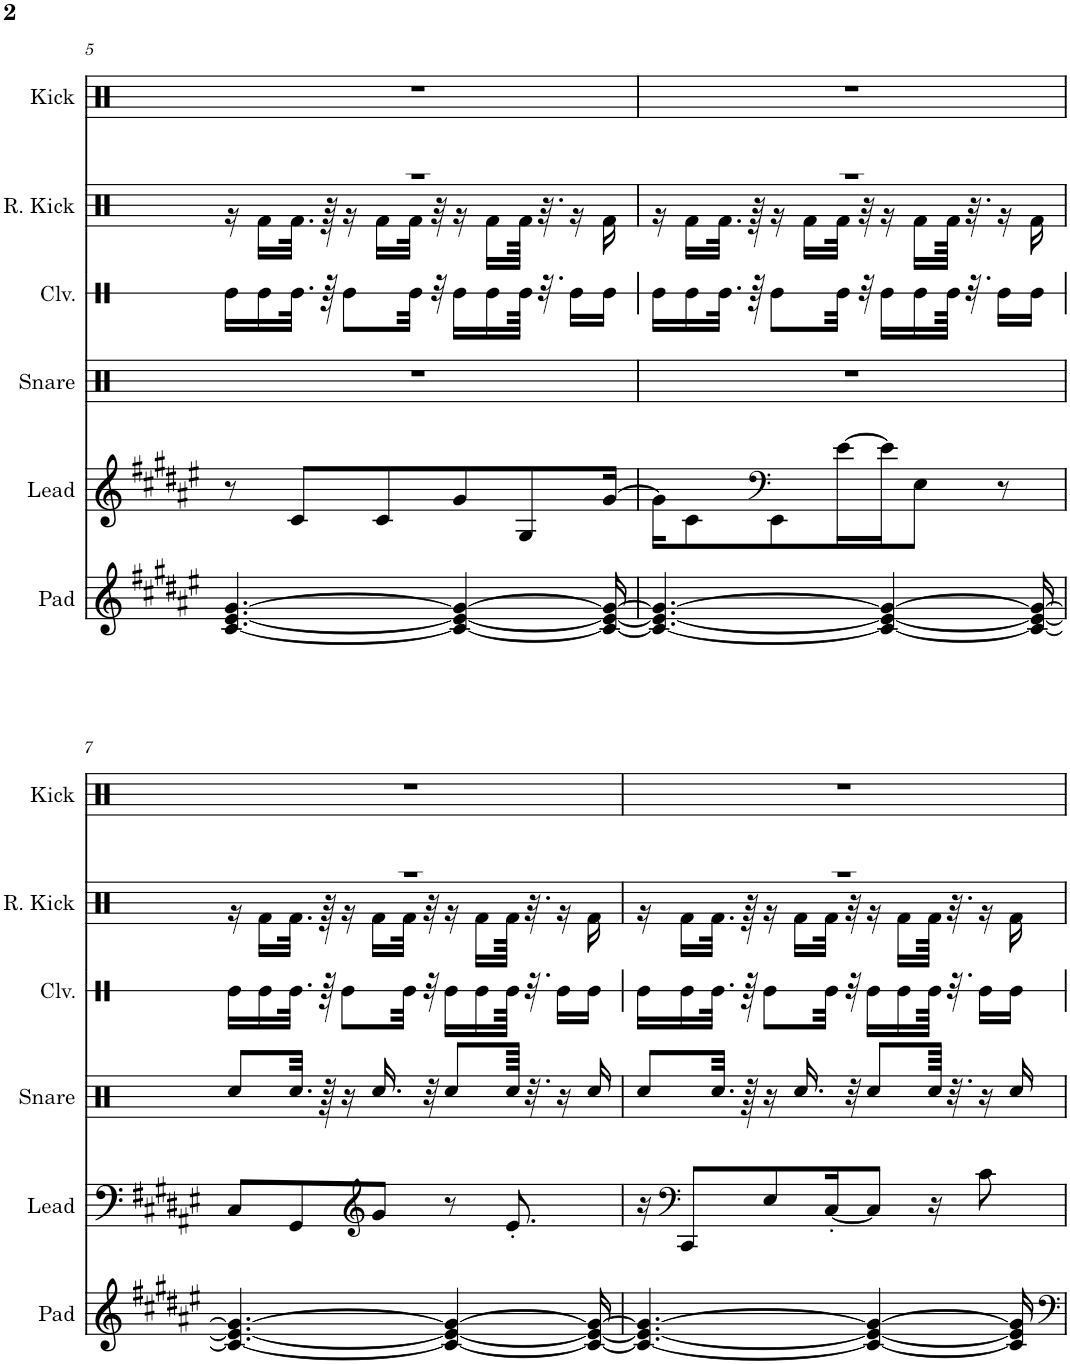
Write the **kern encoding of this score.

**kern	**kern	**kern	**kern	**kern	**kern
*part6	*part5	*part4	*part3	*part2	*part1
*staff6	*staff5	*staff4	*staff3	*staff2	*staff1
*I"Pad	*I"Lead	*I"Snare	*I"Claves	*I"Reverb Kick	*I"Kick
*I'Pad	*I'Lead	*I'Snare	*I'Clv.	*I'R. Kick	*I'Kick
!!LO:PB:g=z
*clefG2	*clefG2	*clefX	*clefX	*clefX	*clefX
*k[f#c#g#d#a#e#]	*k[f#c#g#d#a#e#]	*k[f#c#g#d#a#e#]	*k[f#c#g#d#a#e#]	*k[f#c#g#d#a#e#]	*k[f#c#g#d#a#e#]
*M11/16	*M11/16	*M11/16	*M11/16	*M11/16	*M11/16
=5	=5	=5	=5	=5	=5
*	*	*	*	*^	*
[4.c#/ [4.e#/ [4.g#/	8r	16%11r	16Re\LL	16%11r	16r	16%11r
.	.	.	16Re\	.	16Rf\LL	.
.	8c#/L	.	32.Re\JJk	.	32.Rf\JJk	.
.	.	.	64r	.	64r	.
.	.	.	8Re\L	.	16r	.
.	8c#/	.	.	.	16Rf\LL	.
.	.	.	32Re\Jkk	.	32Rf\JJk	.
.	.	.	32r	.	32r	.
4c#/_ 4e#/_ 4g#/_	8g#/	.	16Re\LL	.	16r	.
.	.	.	16Re\	.	16Rf\LL	.
.	8G#/	.	64Re\JJkk	.	64Rf\JJkk	.
.	.	.	32.r	.	32.r	.
.	.	.	16Re\LL	.	16r	.
16c#/_ 16e#/_ 16g#/_	[16g#/Jk	.	16Re\JJ	.	16Rf\	.
=6	=6	=6	=6	=6	=6	=6
4.c#/_ 4.e#/_ 4.g#/_	16g#\KL]	16%11r	16Re\LL	16%11r	16r	16%11r
.	8c#\	.	16Re\	.	16Rf\LL	.
.	.	.	32.Re\JJk	.	32.Rf\JJk	.
.	.	.	64r	.	64r	.
*	*clefF4	*	*	*	*	*
.	8EE#\	.	8Re\L	.	16r	.
.	.	.	.	.	16Rf\LL	.
.	[16e#\L	.	32Re\Jkk	.	32Rf\JJk	.
.	.	.	32r	.	32r	.
4c#/_ 4e#/_ 4g#/_	16e#\J]	.	16Re\LL	.	16r	.
.	8E#\J	.	16Re\	.	16Rf\LL	.
.	.	.	64Re\JJkk	.	64Rf\JJkk	.
.	.	.	32.r	.	32.r	.
.	8r	.	16Re\LL	.	16r	.
16c#/_ 16e#/_ 16g#/_	.	.	16Re\JJ	.	16Rf\	.
!!LO:LB:g=z
=7	=7	=7	=7	=7	=7	=7
4.c#/_ 4.e#/_ 4.g#/_	8C#/L	8Rcc/L	16Re\LL	16%11r	16r	16%11r
.	.	.	16Re\	.	16Rf\LL	.
.	8GG#/	32.Rcc/Jkk	32.Re\JJk	.	32.Rf\JJk	.
.	.	64r	64r	.	64r	.
.	.	16r	8Re\L	.	16r	.
*	*clefG2	*	*	*	*	*
.	8g#/J	16.Rcc/	.	.	16Rf\LL	.
.	.	.	32Re\Jkk	.	32Rf\JJk	.
.	.	32r	32r	.	32r	.
4c#/_ 4e#/_ 4g#/_	8r	8Rcc/L	16Re\LL	.	16r	.
.	.	.	16Re\	.	16Rf\LL	.
.	8.e#'/	64Rcc/Jkkk	64Re\JJkk	.	64Rf\JJkk	.
.	.	32.r	32.r	.	32.r	.
.	.	16r	16Re\LL	.	16r	.
16c#/_ 16e#/_ 16g#/_	.	16Rcc/	16Re\JJ	.	16Rf\	.
=8	=8	=8	=8	=8	=8	=8
4.c#/_ 4.e#/_ 4.g#/_	16r	8Rcc/L	16Re\LL	16%11r	16r	16%11r
*	*clefF4	*	*	*	*	*
.	8CC#/L	.	16Re\	.	16Rf\LL	.
.	.	32.Rcc/Jkk	32.Re\JJk	.	32.Rf\JJk	.
.	.	64r	64r	.	64r	.
.	8E#/	16r	8Re\L	.	16r	.
.	.	16.Rcc/	.	.	16Rf\LL	.
.	[16C#'/K	.	32Re\Jkk	.	32Rf\JJk	.
.	.	32r	32r	.	32r	.
4c#/_ 4e#/_ 4g#/_	8C#/J]	8Rcc/L	16Re\LL	.	16r	.
.	.	.	16Re\	.	16Rf\LL	.
.	16r	64Rcc/Jkkk	64Re\JJkk	.	64Rf\JJkk	.
.	.	32.r	32.r	.	32.r	.
.	8c#\	16r	16Re\LL	.	16r	.
16c#/] 16e#/] 16g#/]	.	16Rcc/	16Re\JJ	.	16Rf\	.
*	*	*	*	*v	*v	*
=	=	=	=	=	=
*-	*-	*-	*-	*-	*-
